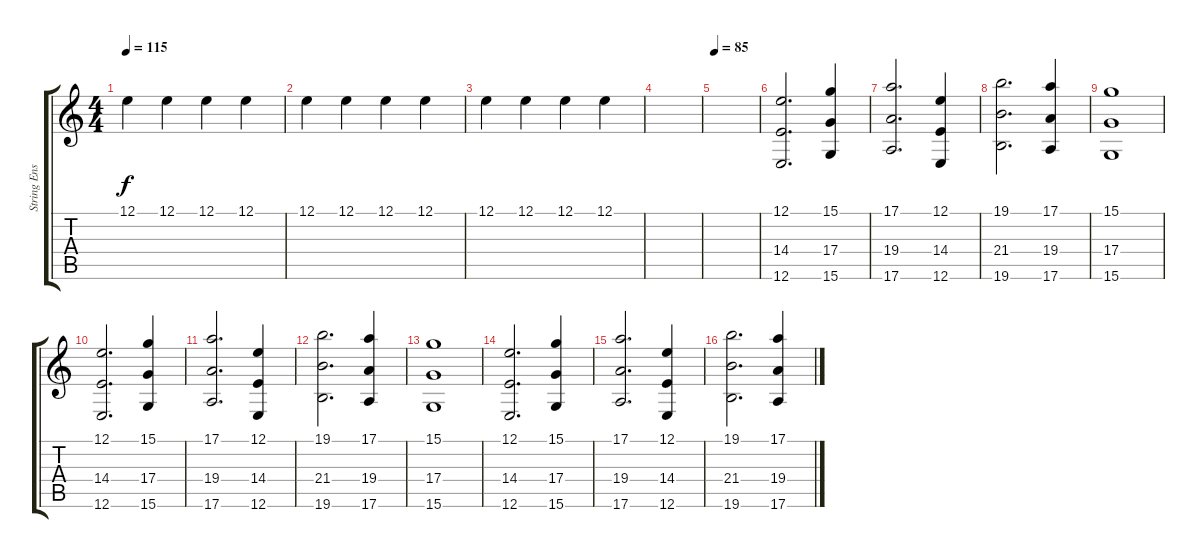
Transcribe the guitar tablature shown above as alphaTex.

\track ("String Ensemble 1" "String Ens") {instrument stringensemble1}
\staff {score tabs}
\tuning (E4 B3 G3 D3 A2 E2) {hide}
\ts (4 4)
\tempo 115
\clef g2
\ks c
12.1.4{dy f} 12.1.4 12.1.4 12.1.4 |
12.1.4 12.1.4 12.1.4 12.1.4 |
12.1.4 12.1.4 12.1.4 12.1.4 |
|
\tempo 85
|
(12.1 14.4 12.6).2{d volume 12} (15.1 17.4 15.6).4 |
(17.1 19.4 17.6).2{d} (12.1 14.4 12.6).4 |
(19.1 21.4 19.6).2{d} (17.1 19.4 17.6).4 |
(15.1 17.4 15.6).1 |
(12.1 14.4 12.6).2{d} (15.1 17.4 15.6).4 |
(17.1 19.4 17.6).2{d} (12.1 14.4 12.6).4 |
(19.1 21.4 19.6).2{d} (17.1 19.4 17.6).4 |
(15.1 17.4 15.6).1 |
(12.1 14.4 12.6).2{d volume 11} (15.1 17.4 15.6).4 |
(17.1 19.4 17.6).2{d} (12.1 14.4 12.6).4 |
(19.1 21.4 19.6).2{d} (17.1 19.4 17.6).4
